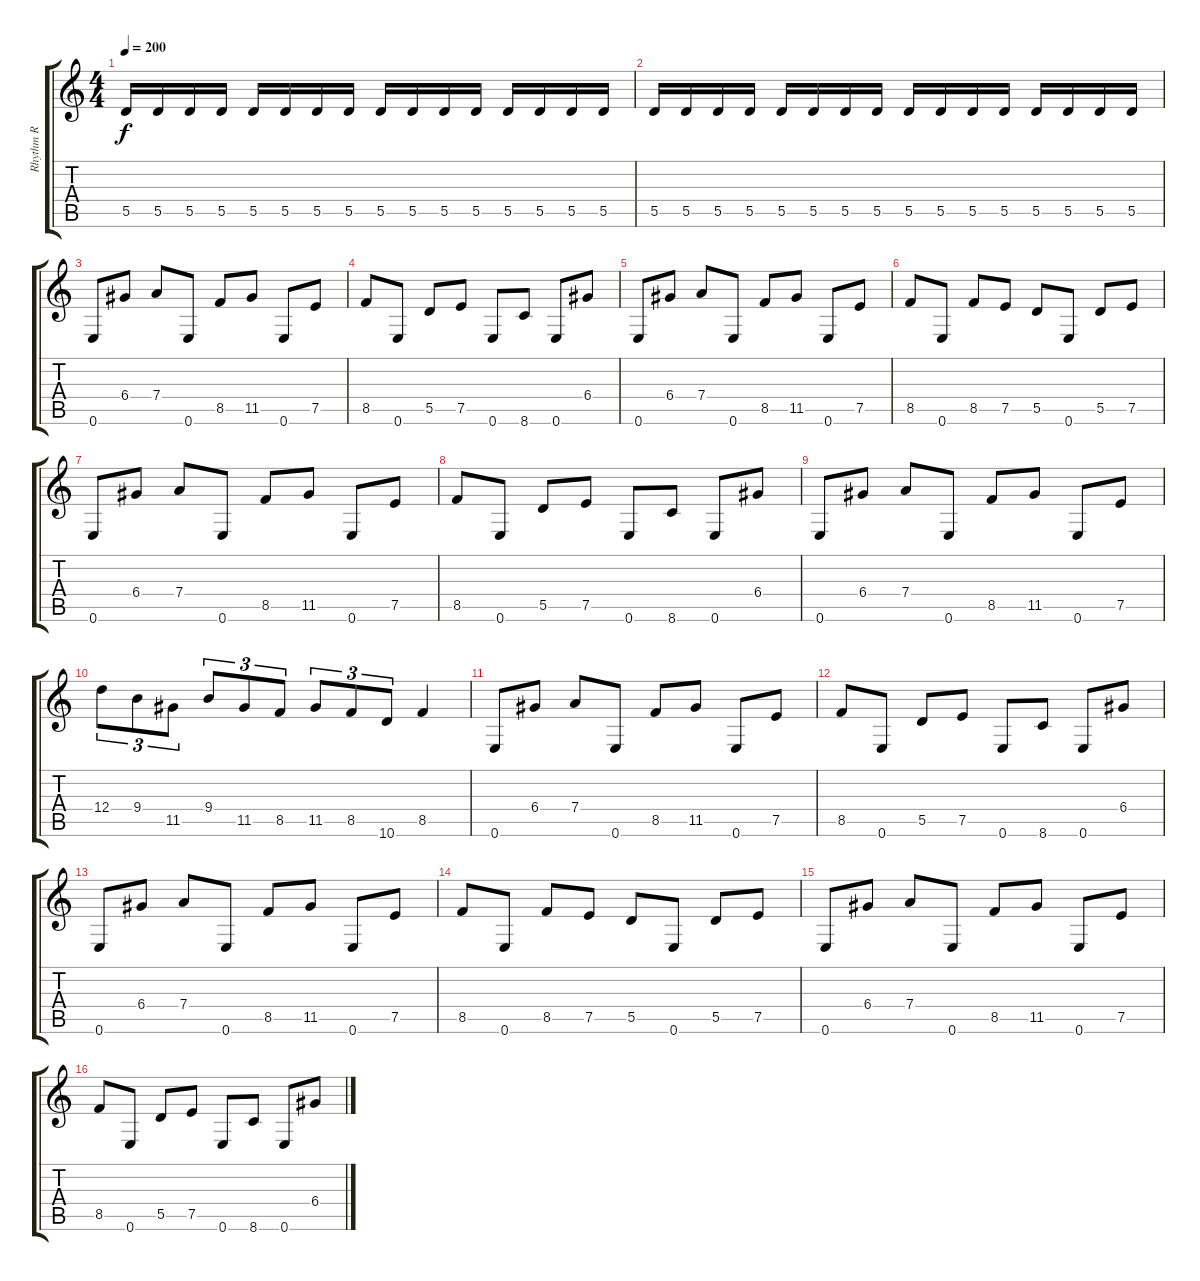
\track ("Rhythm R" "Rhythm R") {instrument distortionguitar}
\staff {score tabs}
\tuning (E4 B3 G3 D3 A2 E2) {hide}
\ts (4 4)
\tempo 200
\clef g2
\ks c
5.5.16{dy f} 5.5.16 5.5.16 5.5.16 5.5.16 5.5.16 5.5.16 5.5.16 5.5.16 5.5.16 5.5.16 5.5.16 5.5.16 5.5.16 5.5.16 5.5.16 |
5.5.16 5.5.16 5.5.16 5.5.16 5.5.16 5.5.16 5.5.16 5.5.16 5.5.16 5.5.16 5.5.16 5.5.16 5.5.16 5.5.16 5.5.16 5.5.16 |
0.6.8 6.4.8 7.4.8 0.6.8 8.5.8 11.5.8 0.6.8 7.5.8 |
8.5.8 0.6.8 5.5.8 7.5.8 0.6.8 8.6.8 0.6.8 6.4.8 |
0.6.8 6.4.8 7.4.8 0.6.8 8.5.8 11.5.8 0.6.8 7.5.8 |
8.5.8 0.6.8 8.5.8 7.5.8 5.5.8 0.6.8 5.5.8 7.5.8 |
0.6.8 6.4.8 7.4.8 0.6.8 8.5.8 11.5.8 0.6.8 7.5.8 |
8.5.8 0.6.8 5.5.8 7.5.8 0.6.8 8.6.8 0.6.8 6.4.8 |
0.6.8 6.4.8 7.4.8 0.6.8 8.5.8 11.5.8 0.6.8 7.5.8 |
12.4.8{tu (3 2)} 9.4.8{tu (3 2)} 11.5.8{tu (3 2)} 9.4.8{tu (3 2)} 11.5.8{tu (3 2)} 8.5.8{tu (3 2)} 11.5.8{tu (3 2)} 8.5.8{tu (3 2)} 10.6.8{tu (3 2)} 8.5.4 |
0.6.8 6.4.8 7.4.8 0.6.8 8.5.8 11.5.8 0.6.8 7.5.8 |
8.5.8 0.6.8 5.5.8 7.5.8 0.6.8 8.6.8 0.6.8 6.4.8 |
0.6.8 6.4.8 7.4.8 0.6.8 8.5.8 11.5.8 0.6.8 7.5.8 |
8.5.8 0.6.8 8.5.8 7.5.8 5.5.8 0.6.8 5.5.8 7.5.8 |
0.6.8 6.4.8 7.4.8 0.6.8 8.5.8 11.5.8 0.6.8 7.5.8 |
8.5.8 0.6.8 5.5.8 7.5.8 0.6.8 8.6.8 0.6.8 6.4.8
